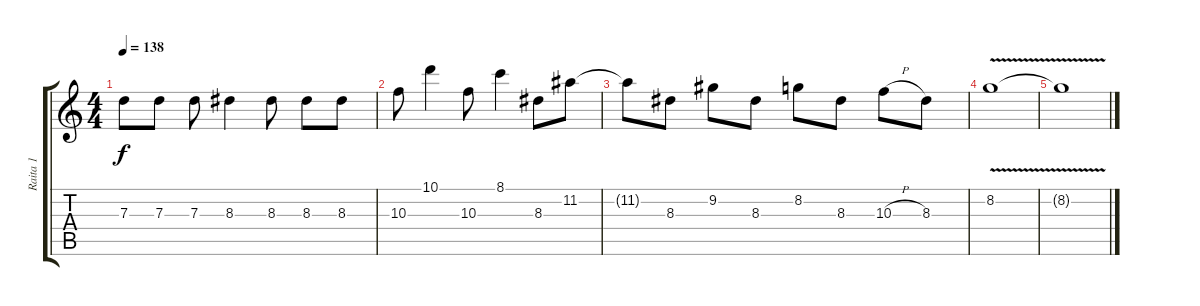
\track ("Raita 1" "Raita 1") {instrument overdrivenguitar}
\staff {score tabs}
\tuning (E4 B3 G3 D3 A2 E2) {hide}
\ts (4 4)
\tempo 138
\clef g2
\ks c
7.3{t}.8{dy f} 7.3.8 7.3.8 8.3.4 8.3.8 8.3.8 8.3.8 |
10.3.8 10.1.4 10.3.8 8.1.4 8.3.8 11.2.8 |
11.2{t}.8 8.3.8 9.2.8 8.3.8 8.2.8 8.3.8 10.3{h}.8 8.3.8 |
8.2{v}.1 |
8.2{t}.1
